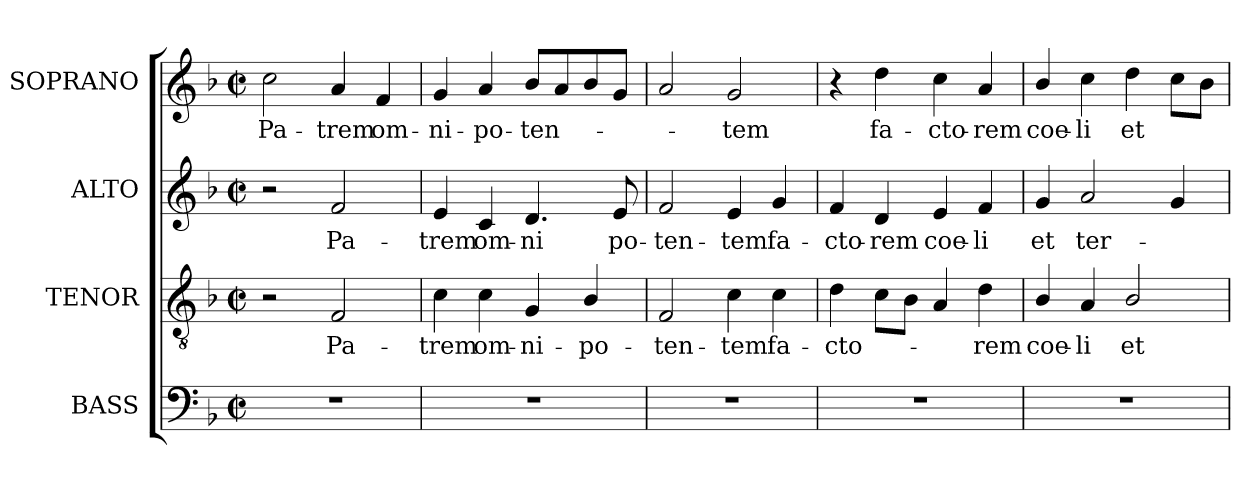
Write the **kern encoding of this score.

**kern	**kern	**text	**kern	**text	**kern	**text
*part4	*part3	*part3	*part2	*part2	*part1	*part1
*staff4	*staff3	*staff3	*staff2	*staff2	*staff1	*staff1
*I"BASS	*I"TENOR	*	*I"ALTO	*	*I"SOPRANO	*
*I'B.	*I'T.	*	*I'A.	*	*I'S.	*
!!LO:PB:g=z
*clefF4	*clefGv2	*	*clefG2	*	*clefG2	*
*	*ITrd7c12	*	*	*	*	*
*k[b-]	*k[b-]	*	*k[b-]	*	*k[b-]	*
*F:	*F:	*	*F:	*	*F:	*
*M2/2	*M2/2	*	*M2/2	*	*M2/2	*
*met(c|)	*met(c|)	*	*met(c|)	*	*met(c|)	*
=1	=1	=1	=1	=1	=1	=1
!	!	!	!	!	!	!LO:LY:b:color=#000000
1r	2r	.	2r	.	2cci\	Pa-
!	!	!LO:LY:b:color=#000000	!	!	!	!
!	!	!	!	!LO:LY:b:color=#000000	!	!
!	!	!	!	!	!	!LO:LY:b:color=#000000
.	2FFi/	Pa-	2fi/	Pa-	4ai/	-trem
!	!	!	!	!	!	!LO:LY:b:color=#000000
.	.	.	.	.	4fi/	om-
=2	=2	=2	=2	=2	=2	=2
!	!	!LO:LY:b:color=#000000	!	!	!	!
!	!	!	!	!LO:LY:b:color=#000000	!	!
!	!	!	!	!	!	!LO:LY:b:color=#000000
1r	4Ci\	-trem	4ei/	-trem	4gi/	-ni-
!	!	!LO:LY:b:color=#000000	!	!	!	!
!	!	!	!	!LO:LY:b:color=#000000	!	!
!	!	!	!	!	!	!LO:LY:b:color=#000000
.	4Ci\	om-	4ci/	om-	4ai/	-po-
!	!	!LO:LY:b:color=#000000	!	!	!	!
!	!	!	!	!LO:LY:b:color=#000000	!	!
!	!	!	!	!	!	!LO:LY:b:color=#000000
.	4GGi/	-ni-	4.di/	-ni	8b-i/L	-ten-
.	.	.	.	.	8ai/	.
!	!	!LO:LY:b:color=#000000	!	!	!	!
.	4BB-i/	-po-	.	.	8b-i/	.
!	!	!	!	!LO:LY:b:color=#000000	!	!
.	.	.	8ei/	po-	8gi/J	.
=3	=3	=3	=3	=3	=3	=3
!	!	!LO:LY:b:color=#000000	!	!	!	!
!	!	!	!	!LO:LY:b:color=#000000	!	!
1r	2FFi/	-ten-	2fi/	-ten-	2ai/	.
!	!	!LO:LY:b:color=#000000	!	!	!	!
!	!	!	!	!LO:LY:b:color=#000000	!	!
!	!	!	!	!	!	!LO:LY:b:color=#000000
.	4Ci\	-tem	4ei/	-tem	2gi/	-tem
!	!	!LO:LY:b:color=#000000	!	!	!	!
!	!	!	!	!LO:LY:b:color=#000000	!	!
.	4Ci\	fa-	4gi/	fa-	.	.
=4	=4	=4	=4	=4	=4	=4
!	!	!LO:LY:b:color=#000000	!	!	!	!
!	!	!	!	!LO:LY:b:color=#000000	!	!
1r	4Di\	-cto-	4fi/	-cto-	4r	.
!	!	!	!	!LO:LY:b:color=#000000	!	!
!	!	!	!	!	!	!LO:LY:b:color=#000000
.	8Ci\L	.	4di/	-rem	4ddi\	fa-
.	8BB-i\J	.	.	.	.	.
!	!	!	!	!LO:LY:b:color=#000000	!	!
!	!	!	!	!	!	!LO:LY:b:color=#000000
.	4AAi/	.	4ei/	coe-	4cci\	-cto-
!	!	!LO:LY:b:color=#000000	!	!	!	!
!	!	!	!	!LO:LY:b:color=#000000	!	!
!	!	!	!	!	!	!LO:LY:b:color=#000000
.	4Di\	-rem	4fi/	-li	4ai/	-rem
=5	=5	=5	=5	=5	=5	=5
!	!	!LO:LY:b:color=#000000	!	!	!	!
!	!	!	!	!LO:LY:b:color=#000000	!	!
!	!	!	!	!	!	!LO:LY:b:color=#000000
1r	4BB-i/	coe-	4gi/	et	4b-i/	coe-
!	!	!LO:LY:b:color=#000000	!	!	!	!
!	!	!	!	!LO:LY:b:color=#000000	!	!
!	!	!	!	!	!	!LO:LY:b:color=#000000
.	4AAi/	-li	2ai/	ter-	4cci\	-li
!	!	!LO:LY:b:color=#000000	!	!	!	!
!	!	!	!	!	!	!LO:LY:b:color=#000000
.	2BB-i/	et	.	.	4ddi\	et
.	.	.	4gi/	.	8cci\L	.
.	.	.	.	.	8b-i\J	.
=	=	=	=	=	=	=
*-	*-	*-	*-	*-	*-	*-
